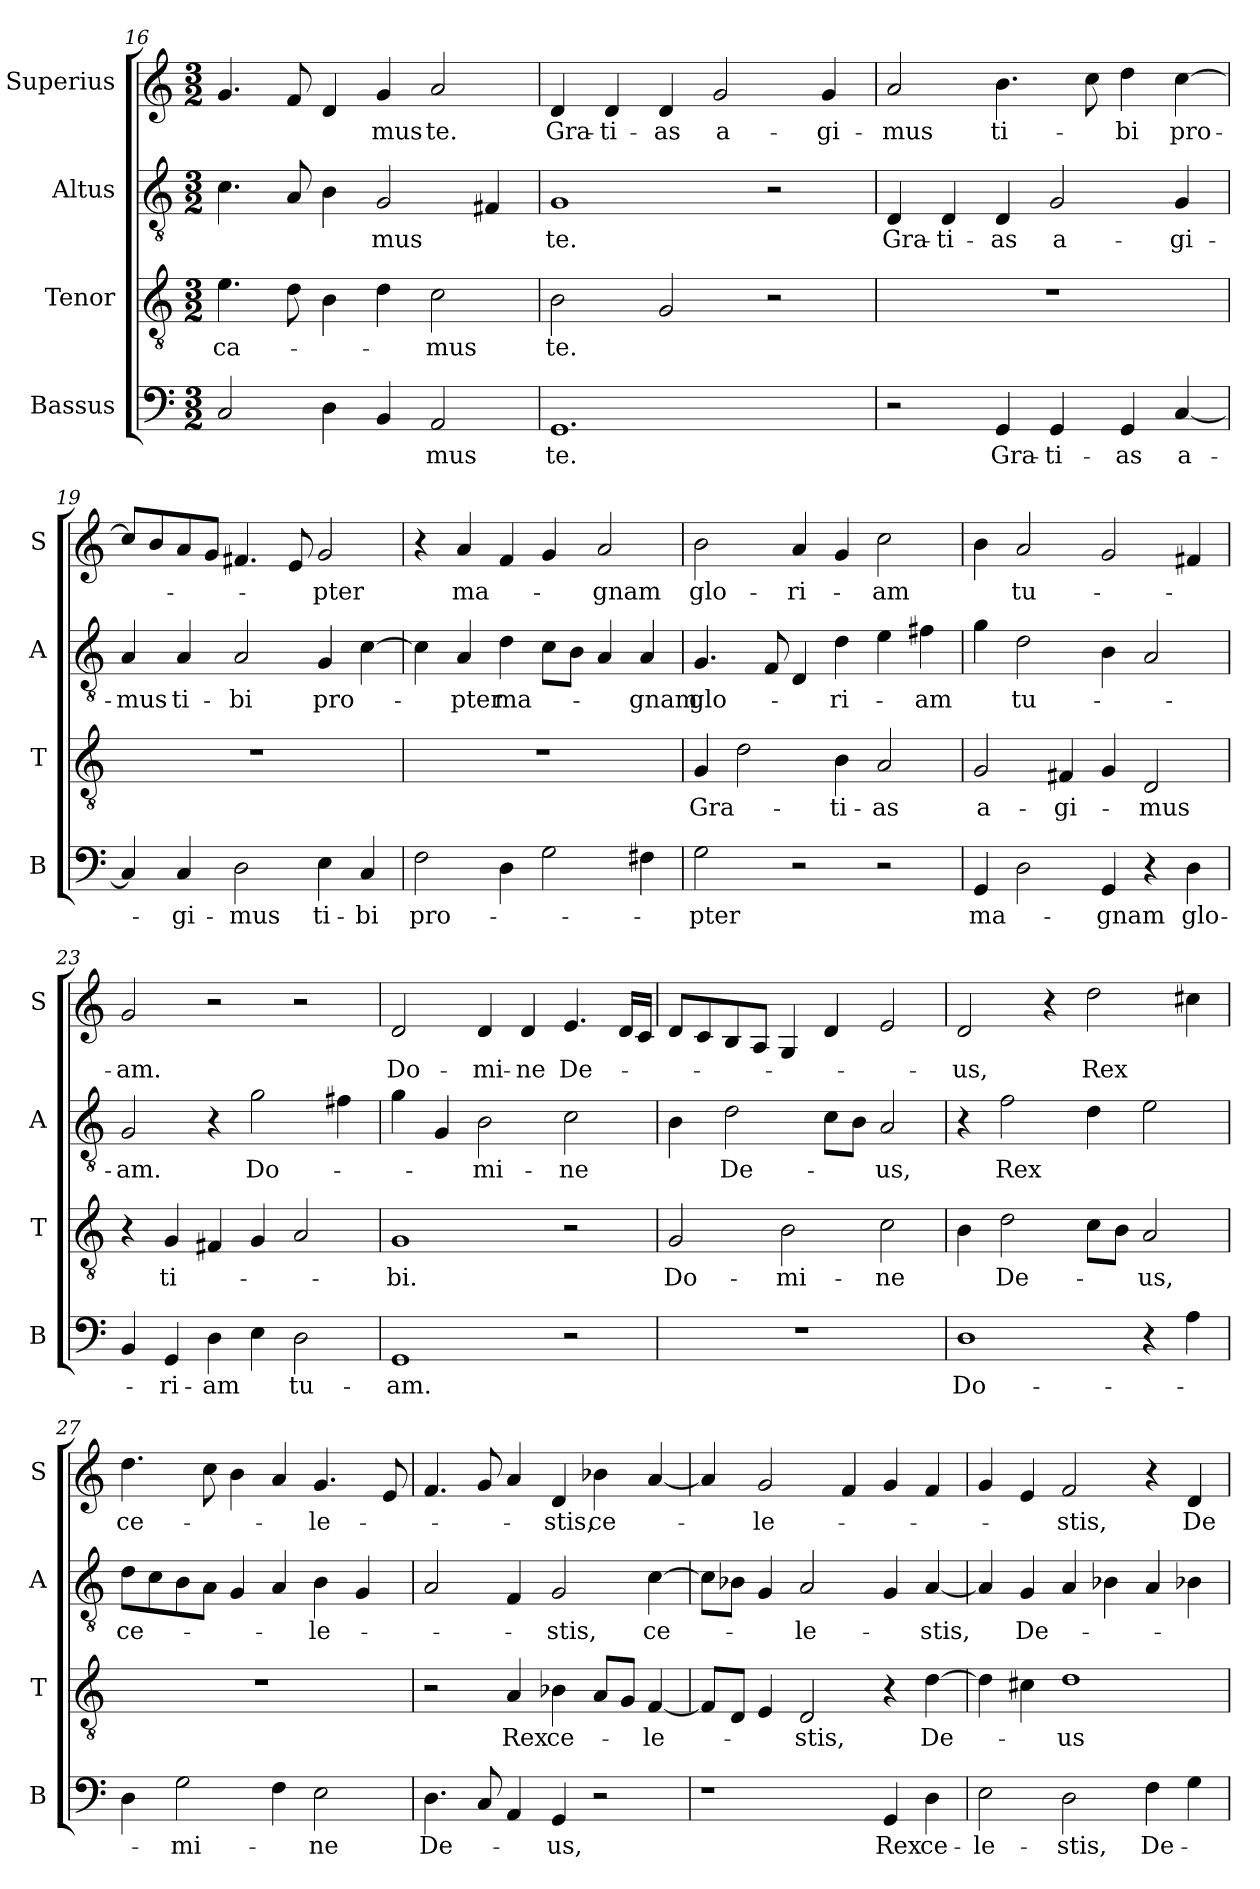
**kern	**text	**kern	**text	**kern	**text	**kern	**text
*part4	*part4	*part3	*part3	*part2	*part2	*part1	*part1
*staff4	*staff4	*staff3	*staff3	*staff2	*staff2	*staff1	*staff1
*I"Bassus	*	*I"Tenor	*	*I"Altus	*	*I"Superius	*
*I'B	*	*I'T	*	*I'A	*	*I'S	*
*clefF4	*	*clefGv2	*	*clefGv2	*	*clefG2	*
*k[]	*	*k[]	*	*k[]	*	*k[]	*
*M3/2	*	*M3/2	*	*M3/2	*	*M3/2	*
=16	=16	=16	=16	=16	=16	=16	=16
!	!	!	!LO:LY:i	!	!	!	!
2C	.	4.e	-ca-	4.c	.	4.g	.
.	.	8d	.	8A	.	8f	.
4D	.	4B	.	4B	.	4d	.
!	!	!	!	!	!	!	!LO:LY:i
4BB	.	4d	.	2G	-mus	4g	-mus
!	!	!	!LO:LY:i	!	!	!	!LO:LY:i
2AA	-mus	2c	-mus	.	.	2a	te.
.	.	.	.	4F#X	.	.	.
=17	=17	=17	=17	=17	=17	=17	=17
!	!	!	!LO:LY:i	!	!	!	!
1.GG	te.	2B	te.	1G	te.	4d	Gra-
.	.	.	.	.	.	4d	-ti-
.	.	2G	.	.	.	4d	-as
.	.	.	.	.	.	2g	a-
.	.	2r	.	2r	.	.	.
.	.	.	.	.	.	4g	-gi-
=18	=18	=18	=18	=18	=18	=18	=18
2r	.	1.r	.	4D	Gra-	2a	-mus
.	.	.	.	4D	-ti-	.	.
4GG	Gra-	.	.	4D	-as	4.b	ti-
4GG	-ti-	.	.	2G	a-	.	.
.	.	.	.	.	.	8cc	.
4GG	-as	.	.	.	.	4dd	-bi
[4C	a-	.	.	4G	-gi-	[4cc	pro-
=19	=19	=19	=19	=19	=19	=19	=19
4C]	.	1.r	.	4A	-mus	8ccL]	.
.	.	.	.	.	.	8b	.
4C	-gi-	.	.	4A	ti-	8a	.
.	.	.	.	.	.	8gJ	.
2D	-mus	.	.	2A	-bi	4.f#i	.
.	.	.	.	.	.	8e	.
4E	ti-	.	.	4G	pro-	2g	-pter
4C	-bi	.	.	[4c	.	.	.
=20	=20	=20	=20	=20	=20	=20	=20
2F	pro-	1.r	.	4c]	.	4r	.
.	.	.	.	4A	-pter	4a	ma-
4D	.	.	.	4d	ma-	4f	.
2G	.	.	.	8cL	.	4g	.
.	.	.	.	8BJ	.	.	.
.	.	.	.	4A	.	2a	-gnam
4F#X	.	.	.	4A	-gnam	.	.
=21	=21	=21	=21	=21	=21	=21	=21
2G	-pter	4G	Gra-	4.G	glo-	2b	glo-
.	.	2d	.	.	.	.	.
.	.	.	.	8F	.	.	.
2r	.	.	.	4D	.	4a	-ri-
.	.	4B	-ti-	4d	-ri-	4g	.
2r	.	2A	-as	4e	.	2cc	-am
.	.	.	.	4f#i	-am	.	.
=22	=22	=22	=22	=22	=22	=22	=22
4GG	ma-	2G	a-	4g	.	4b	.
2D	.	.	.	2d	tu-	2a	tu-
.	.	4F#i	-gi-	.	.	.	.
4GG	-gnam	4G	.	4B	.	2g	.
4r	.	2D	-mus	2A	.	.	.
4D	glo-	.	.	.	.	4f#X	.
=23	=23	=23	=23	=23	=23	=23	=23
4BB	.	4r	.	2G	-am.	2g	-am.
4GG	-ri-	4G	ti-	.	.	.	.
4D	-am	4F#i	.	4r	.	2r	.
4E	.	4G	.	2g	Do-	.	.
2D	tu-	2A	.	.	.	2r	.
.	.	.	.	4f#X	.	.	.
=24	=24	=24	=24	=24	=24	=24	=24
1GG	-am.	1G	-bi.	4g	.	2d	Do-
.	.	.	.	4G	.	.	.
.	.	.	.	2B	-mi-	4d	-mi-
.	.	.	.	.	.	4d	-ne
2r	.	2r	.	2c	-ne	4.e	De-
.	.	.	.	.	.	16dLL	.
.	.	.	.	.	.	16cJJ	.
=25	=25	=25	=25	=25	=25	=25	=25
1.r	.	2G	Do-	4B	.	8dL	.
.	.	.	.	.	.	8c	.
.	.	.	.	2d	De-	8B	.
.	.	.	.	.	.	8AJ	.
.	.	2B	-mi-	.	.	4G	.
.	.	.	.	8cL	.	4d	.
.	.	.	.	8BJ	.	.	.
.	.	2c	-ne	2A	-us,	2e	.
=26	=26	=26	=26	=26	=26	=26	=26
1D	Do-	4B	.	4r	.	2d	-us,
.	.	2d	De-	2f	Rex	.	.
.	.	.	.	.	.	4r	.
.	.	8cL	.	4d	.	2dd	Rex
.	.	8BJ	.	.	.	.	.
4r	.	2A	-us,	2e	.	.	.
4A	.	.	.	.	.	4cc#X	.
=27	=27	=27	=27	=27	=27	=27	=27
4D	.	1.r	.	8dL	ce-	4.dd	ce-
.	.	.	.	8c	.	.	.
2G	-mi-	.	.	8B	.	.	.
.	.	.	.	8AJ	.	8cc	.
.	.	.	.	4G	.	4b	.
4F	.	.	.	4A	.	4a	.
2E	-ne	.	.	4B	-le-	4.g	-le-
.	.	.	.	4G	.	.	.
.	.	.	.	.	.	8e	.
=28	=28	=28	=28	=28	=28	=28	=28
4.D	De-	2r	.	2A	.	4.f	.
8C	.	.	.	.	.	8g	.
4AA	.	4A	Rex	4F	.	4a	.
4GG	-us,	4B-X	ce-	2G	-stis,	4d	-stis,
!	!	!	!	!	!	!	!LO:LY:i
2r	.	8AL	.	.	.	4b-X	ce-
.	.	8GJ	.	.	.	.	.
!	!	!	!	!	!LO:LY:i	!	!
.	.	[4F	-le-	[4c	ce-	[4a	.
=29	=29	=29	=29	=29	=29	=29	=29
1r	.	8FL]	.	8cL]	.	4a]	.
.	.	8DJ	.	8B-XJ	.	.	.
!	!	!	!	!	!	!	!LO:LY:i
.	.	4E	.	4G	.	2g	-le-
!	!	!	!	!	!LO:LY:i	!	!
.	.	2D	-stis,	2A	-le-	.	.
.	.	.	.	.	.	4f	.
4GG	Rex	4r	.	4G	.	4g	.
!	!	!	!	!	!LO:LY:i	!	!
4D	ce-	[4d	De-	[4A	-stis,	4f	.
=30	=30	=30	=30	=30	=30	=30	=30
2E	-le-	4d]	.	4A]	.	4g	.
.	.	4c#X	.	4G	De-	4e	.
!	!	!	!	!	!	!	!LO:LY:i
2D	-stis,	1d	-us	4A	.	2f	-stis,
.	.	.	.	4B-X	.	.	.
4F	De-	.	.	4A	.	4r	.
4G	.	.	.	4B-X	.	4d	De-
=	=	=	=	=	=	=	=
*-	*-	*-	*-	*-	*-	*-	*-
